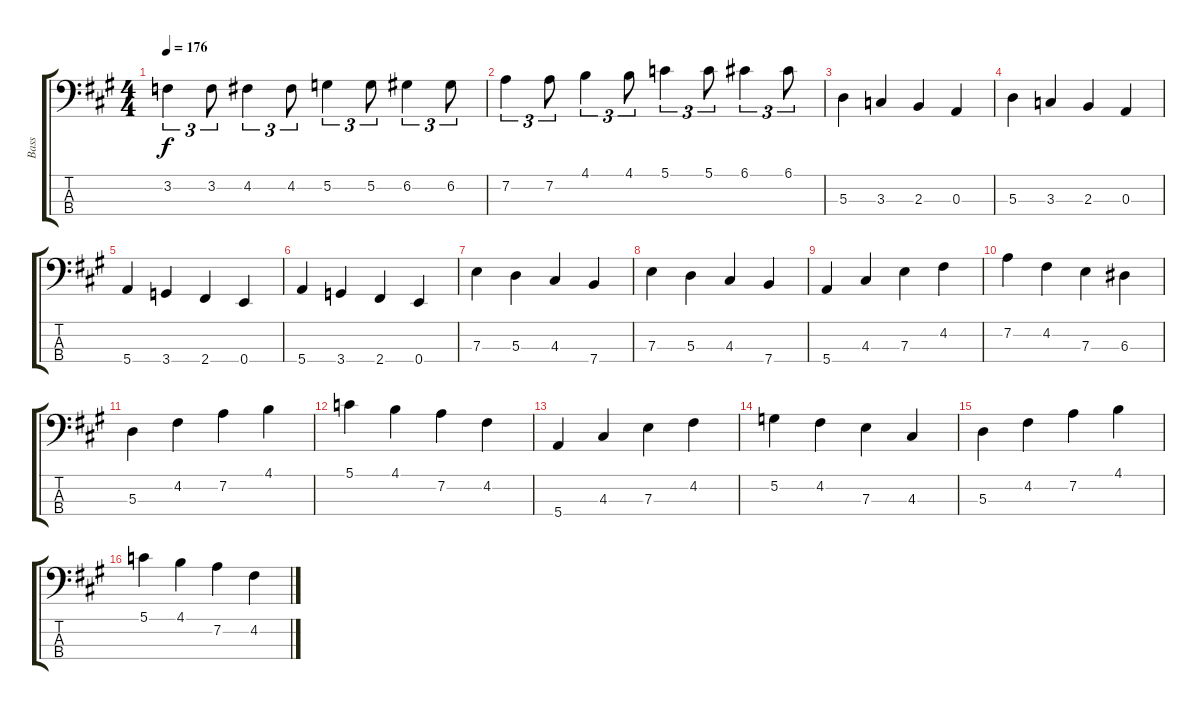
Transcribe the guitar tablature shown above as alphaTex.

\track ("Bass" "Bass") {instrument electricbasspick}
\staff {score tabs}
\tuning (G2 D2 A1 E1) {hide}
\ts (4 4)
\tempo 176
\clef f4
\ks a
3.2.4{tu (3 2) dy f} 3.2.8{tu (3 2)} 4.2.4{tu (3 2)} 4.2.8{tu (3 2)} 5.2.4{tu (3 2)} 5.2.8{tu (3 2)} 6.2.4{tu (3 2)} 6.2.8{tu (3 2)} |
7.2.4{tu (3 2)} 7.2.8{tu (3 2)} 4.1.4{tu (3 2)} 4.1.8{tu (3 2)} 5.1.4{tu (3 2)} 5.1.8{tu (3 2)} 6.1.4{tu (3 2)} 6.1.8{tu (3 2)} |
5.3.4 3.3.4 2.3.4 0.3.4 |
5.3.4 3.3.4 2.3.4 0.3.4 |
5.4.4 3.4.4 2.4.4 0.4.4 |
5.4.4 3.4.4 2.4.4 0.4.4 |
7.3.4 5.3.4 4.3.4 7.4.4 |
7.3.4 5.3.4 4.3.4 7.4.4 |
5.4.4 4.3.4 7.3.4 4.2.4 |
7.2.4 4.2.4 7.3.4 6.3.4 |
5.3.4 4.2.4 7.2.4 4.1.4 |
5.1.4 4.1.4 7.2.4 4.2.4 |
5.4.4 4.3.4 7.3.4 4.2.4 |
5.2.4 4.2.4 7.3.4 4.3.4 |
5.3.4 4.2.4 7.2.4 4.1.4 |
5.1.4 4.1.4 7.2.4 4.2.4
